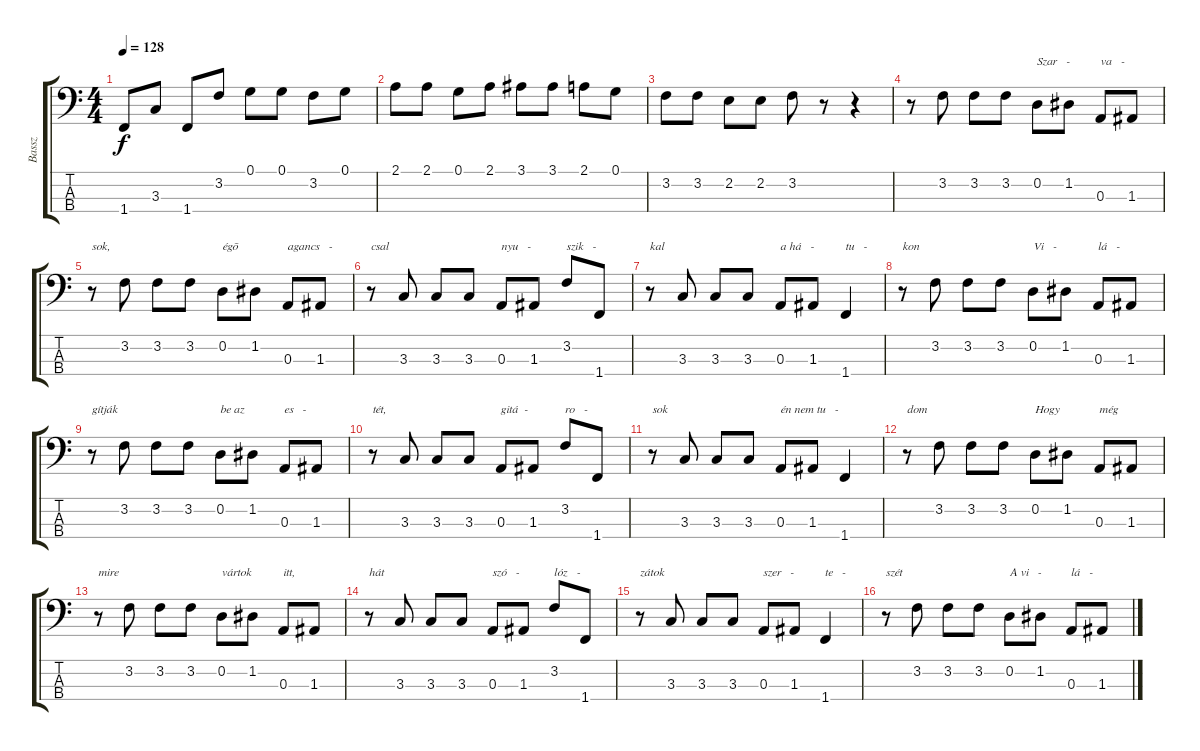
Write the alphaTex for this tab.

\track ("Bassz" "Bassz") {instrument electricbassfinger}
\staff {score tabs}
\tuning (G2 D2 A1 E1) {hide}
\ts (4 4)
\tempo 128
\clef f4
\ks c
1.4.8{dy f} 3.3.8 1.4.8 3.2.8 0.1.8 0.1.8 3.2.8 0.1.8 |
2.1.8 2.1.8 0.1.8 2.1.8 3.1.8 3.1.8 2.1.8 0.1.8 |
3.2.8 3.2.8 2.2.8 2.2.8 3.2.8 r.8 r.4 |
r.8 3.2.8 3.2.8 3.2.8 0.2.8{txt "Szar   -"} 1.2.8 0.3.8{txt "va   -"} 1.3.8 |
r.8{txt "sok,"} 3.2.8 3.2.8 3.2.8 0.2.8{txt "égõ"} 1.2.8 0.3.8{txt "agancs   -"} 1.3.8 |
r.8{txt "csal"} 3.3.8 3.3.8 3.3.8 0.3.8{txt "nyu   -"} 1.3.8 3.2.8{txt "szik   -"} 1.4.8 |
r.8{txt "kal"} 3.3.8 3.3.8 3.3.8 0.3.8{txt "a há   -"} 1.3.8 1.4.4{txt "tu   -"} |
r.8{txt "kon"} 3.2.8 3.2.8 3.2.8 0.2.8{txt "Vi   -"} 1.2.8 0.3.8{txt "lá   -"} 1.3.8 |
r.8{txt "gítják"} 3.2.8 3.2.8 3.2.8 0.2.8{txt "be az"} 1.2.8 0.3.8{txt "es   -"} 1.3.8 |
r.8{txt "tét,"} 3.3.8 3.3.8 3.3.8 0.3.8{txt "gitá  -"} 1.3.8 3.2.8{txt "ro   -"} 1.4.8 |
r.8{txt "sok"} 3.3.8 3.3.8 3.3.8 0.3.8{txt "én nem tu   -"} 1.3.8 1.4.4 |
r.8{txt "dom"} 3.2.8 3.2.8 3.2.8 0.2.8{txt "Hogy"} 1.2.8 0.3.8{txt "még"} 1.3.8 |
r.8{txt "mire"} 3.2.8 3.2.8 3.2.8 0.2.8{txt "vártok"} 1.2.8 0.3.8{txt "itt,"} 1.3.8 |
r.8{txt "hát"} 3.3.8 3.3.8 3.3.8 0.3.8{txt "szó   -"} 1.3.8 3.2.8{txt "lóz   -"} 1.4.8 |
r.8{txt "zátok"} 3.3.8 3.3.8 3.3.8 0.3.8{txt "szer   -"} 1.3.8 1.4.4{txt "te   -"} |
r.8{txt "szét"} 3.2.8 3.2.8 3.2.8 0.2.8{txt "A vi   -"} 1.2.8 0.3.8{txt "lá   -"} 1.3.8
